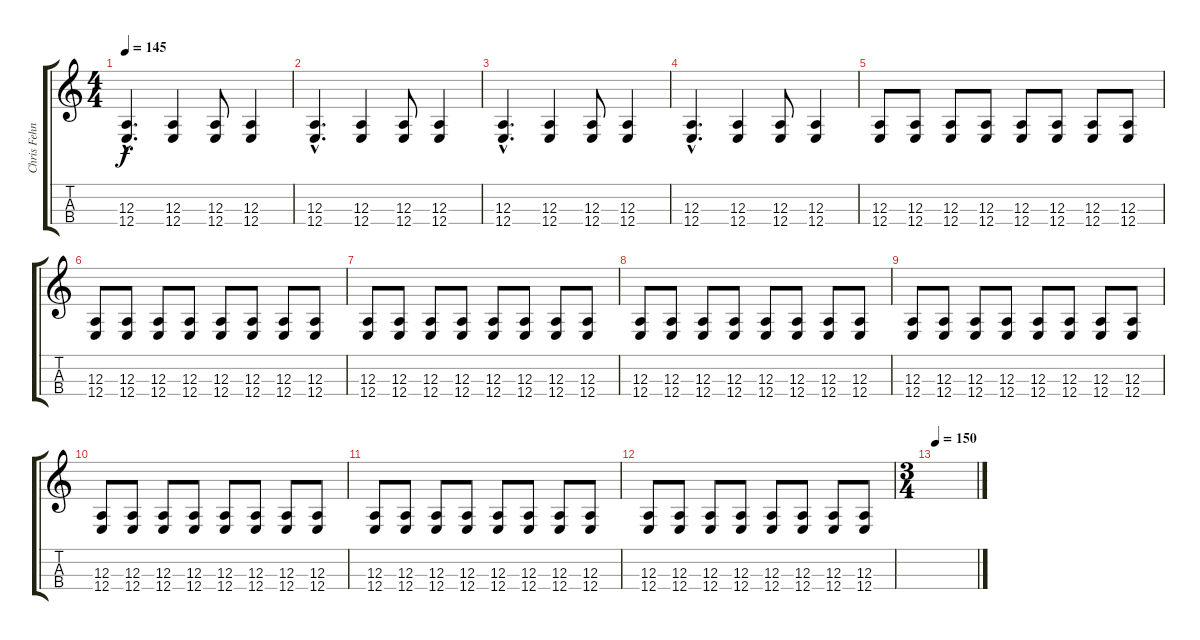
\track ("Chris Fehn" "Chris Fehn") {instrument melodictom}
\staff {score tabs}
\tuning (G3 D3 A2 E2) {hide}
\ts (4 4)
\tempo 145
\clef g2
\ks c
(12.3{hac} 12.4{hac}).4{d dy f} (12.3 12.4).4 (12.3 12.4).8 (12.3 12.4).4 |
(12.3{hac} 12.4{hac}).4{d} (12.3 12.4).4 (12.3 12.4).8 (12.3 12.4).4 |
(12.3{hac} 12.4{hac}).4{d} (12.3 12.4).4 (12.3 12.4).8 (12.3 12.4).4 |
(12.3{hac} 12.4{hac}).4{d} (12.3 12.4).4 (12.3 12.4).8 (12.3 12.4).4 |
(12.3 12.4).8 (12.3 12.4).8 (12.3 12.4).8 (12.3 12.4).8 (12.3 12.4).8 (12.3 12.4).8 (12.3 12.4).8 (12.3 12.4).8 |
(12.3 12.4).8 (12.3 12.4).8 (12.3 12.4).8 (12.3 12.4).8 (12.3 12.4).8 (12.3 12.4).8 (12.3 12.4).8 (12.3 12.4).8 |
(12.3 12.4).8 (12.3 12.4).8 (12.3 12.4).8 (12.3 12.4).8 (12.3 12.4).8 (12.3 12.4).8 (12.3 12.4).8 (12.3 12.4).8 |
(12.3 12.4).8 (12.3 12.4).8 (12.3 12.4).8 (12.3 12.4).8 (12.3 12.4).8 (12.3 12.4).8 (12.3 12.4).8 (12.3 12.4).8 |
(12.3 12.4).8 (12.3 12.4).8 (12.3 12.4).8 (12.3 12.4).8 (12.3 12.4).8 (12.3 12.4).8 (12.3 12.4).8 (12.3 12.4).8 |
(12.3 12.4).8 (12.3 12.4).8 (12.3 12.4).8 (12.3 12.4).8 (12.3 12.4).8 (12.3 12.4).8 (12.3 12.4).8 (12.3 12.4).8 |
(12.3 12.4).8 (12.3 12.4).8 (12.3 12.4).8 (12.3 12.4).8 (12.3 12.4).8 (12.3 12.4).8 (12.3 12.4).8 (12.3 12.4).8 |
(12.3 12.4).8 (12.3 12.4).8 (12.3 12.4).8 (12.3 12.4).8 (12.3 12.4).8 (12.3 12.4).8 (12.3 12.4).8 (12.3 12.4).8 |
\ts (3 4)
\tempo 150
